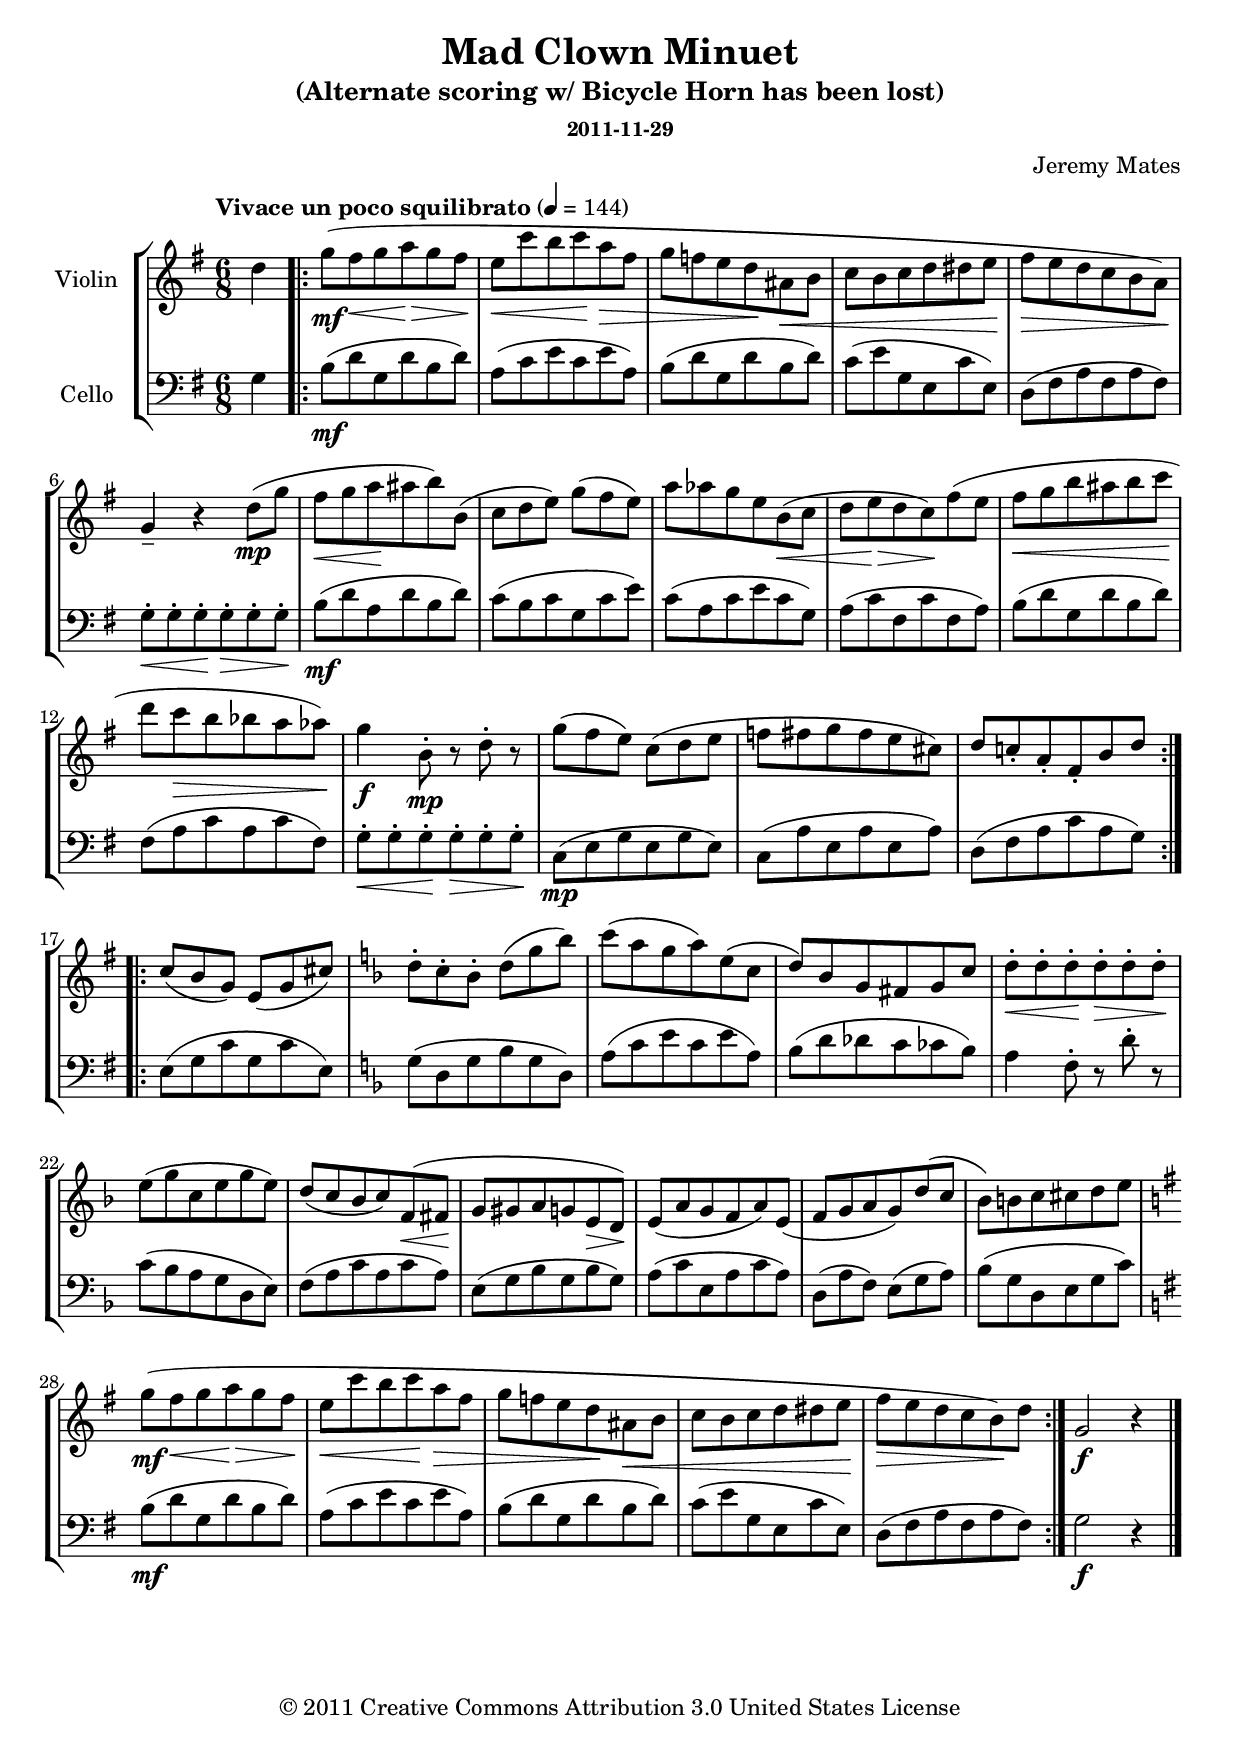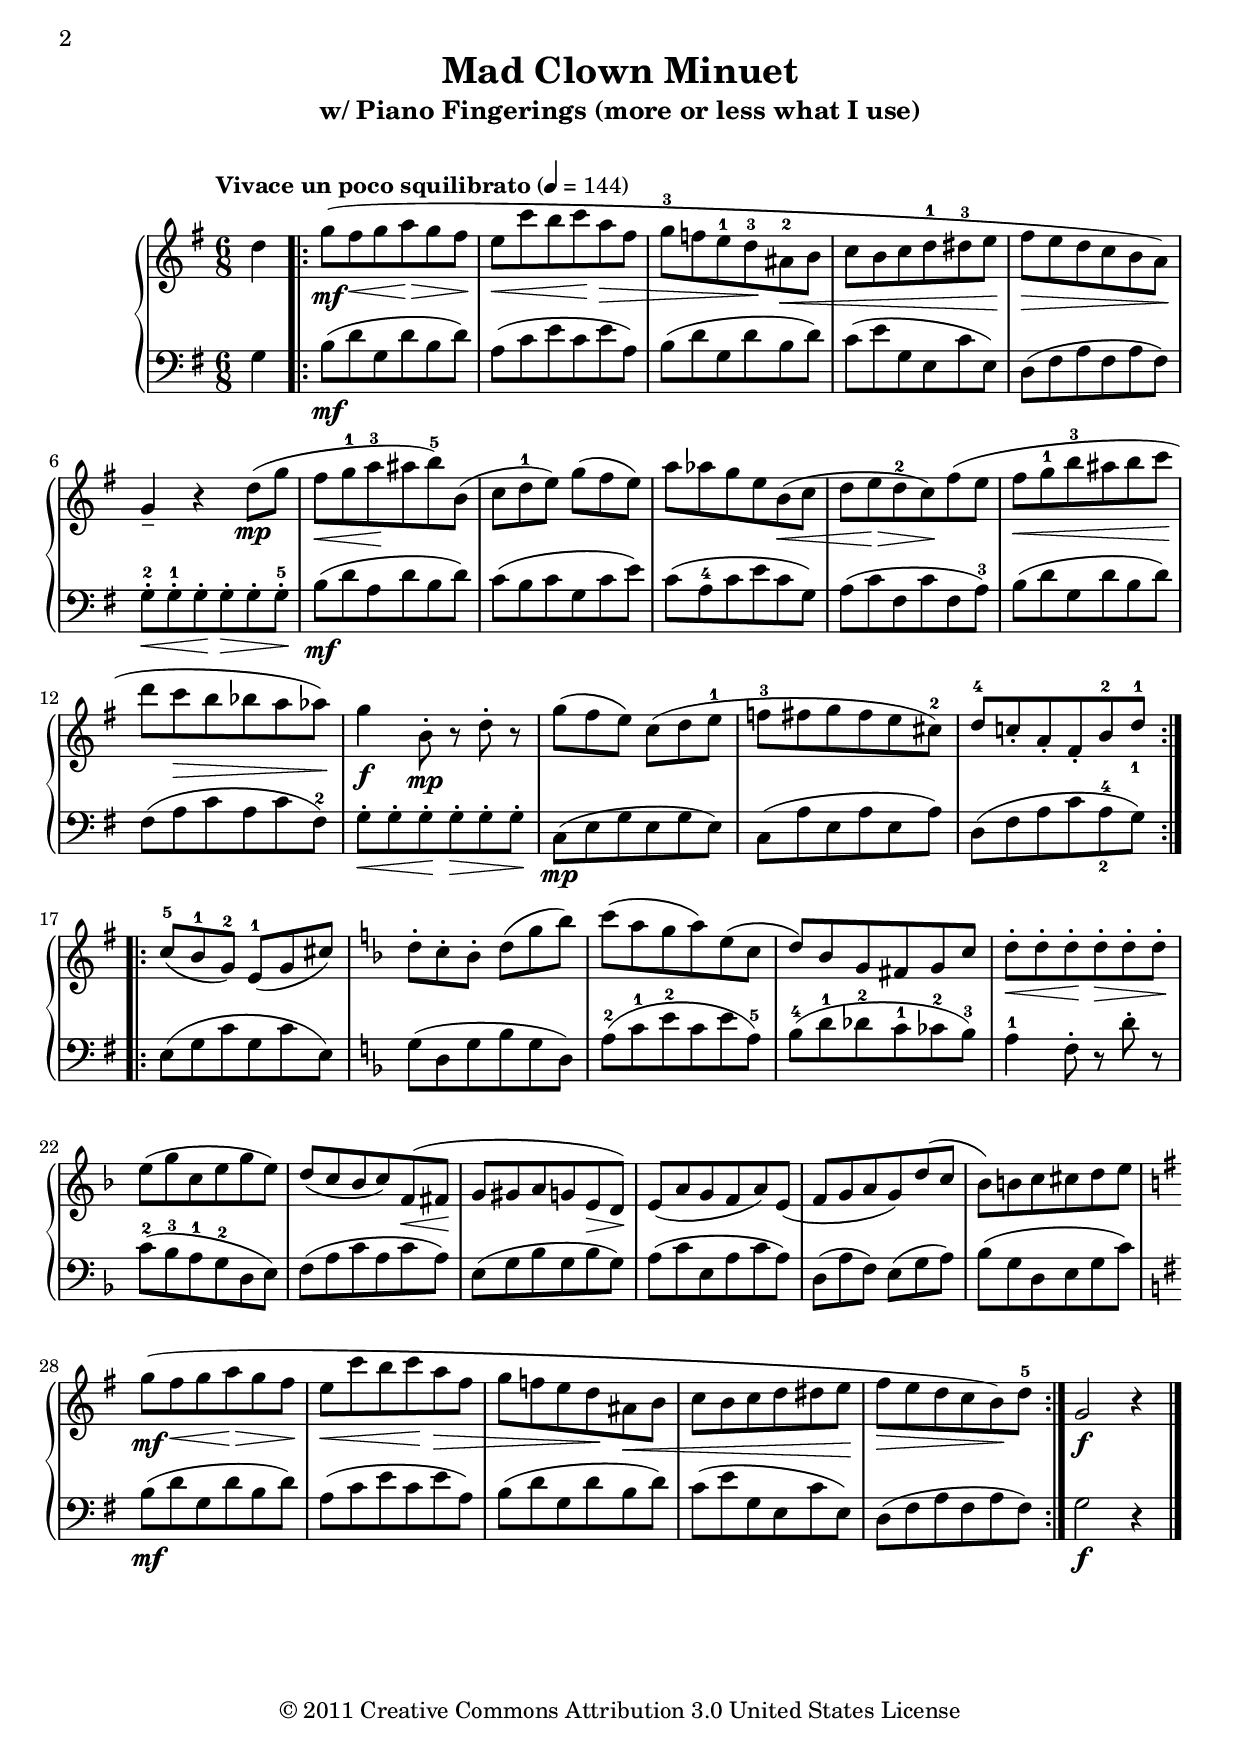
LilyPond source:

% LilyPond engraving system - http://www.lilypond.org/
%
% Experiment in rounded binary form, original theme from noodling many
% many months ago, somehow turned chromatic and quirky so went with the
% "mad clown" theme.
%
% This work is licensed under the Creative Commons Attribution 3.0 United
% States License. To view a copy of this license, visit
% http://creativecommons.org/licenses/by/3.0/us/ or send a letter to
% Creative Commons, 171 Second Street, Suite 300, San Francisco,
% California, 94105.

\version "2.14.0"

\include "articulate.ly"

#(define-markup-list-command (paragraph layout props args) (markup-list?)
 (interpret-markup-list layout props
   (make-justified-lines-markup-list (cons (make-hspace-markup 2) args))))

\header {
  title       = "Mad Clown Minuet"
  subtitle    = "(Alternate scoring w/ Bicycle Horn has been lost)"
  composer    = "Jeremy Mates"
  subsubtitle = "2011-11-29"
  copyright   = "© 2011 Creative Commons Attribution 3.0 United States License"
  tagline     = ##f
}

theviolin = \relative d'' {
  \key g \major
  \clef treble
  \tempo "Vivace un poco squilibrato" 4=144

  \time 6/8
  % but do not like the default 3+3 beaming that implies 2/4 time
  \set Timing.beatStructure = #'(6 6)

  \partial 4 d4 |

  \repeat volta 2 {
    g8(\mf fis\< g a\!\> g fis\! |
    e8\< c' b c\! a\> fis |
    g8 f e d\! ais\< b |
    c8 b c d dis e\! |

    fis8\> e d c b a\!) |
    g4-- r d'8(\mp g |
    fis8\< g a\! ais b) b,( |
    c8[ d e]) g( fis e) |

    a8 aes g e b(\< c |
    d8 e\!\> d c\!) fis( e |
    fis8\< g b ais b c\! |
    d8 c\> b bes a aes\!) |

    g4\f b,8-.\mp r d-. r |
    g8[( fis e]) c( d e |
    f8 fis g fis e cis) |
    d8 c!-. a-. fis-. b d |
  }

  \repeat volta 2 {
    c8[( b g]) e( g cis) |
    \key d \minor
    d8-.[ c-. bes-.] d( g bes) |
    c8( a g a) e( c |
    d8) bes g fis g c |

    d8-.\< d-. d-.\! d-.\> d-. d-.\! |
    e( g c, e g e) |
    d8( c bes c) \slurUp f,(\< fis\! |
    g8 gis a g e\> d\!) |
    \slurNeutral

    e8( a g f a) e( |
    f8 g a g) d'( c |
    bes8) b c cis d e |
    \key g \major
    g8(\mf fis\< g a\!\> g fis\! |

    e8\< c' b c\! a\> fis |
    g8 f e d\! ais\< b |
    c8 b c d dis e\! |
    fis8\> e d c b\!) d\! |
  }

  \relative g' { g2\f r4 }
  \bar "|."
}

% KLUGE copy of violin part, plus piano fingerings I use
upper = \relative d'' {
  \key g \major
  \clef treble
  \tempo "Vivace un poco squilibrato" 4=144

  \time 6/8
  % but do not like the default 3+3 beaming that implies 2/4 time
  \set Timing.beatStructure = #'(6 6)

  \partial 4 d4 |

  \repeat volta 2 {
    g8(\mf fis\< g a\!\> g fis\! |
    e8\< c' b c\! a\> fis |
    g8-3 f e-1 d\!-3 ais\<-2 b |
    c8 b c d-1 dis-3 e\! |

    fis8\> e d c b a\!) |
    g4-- r d'8(\mp g |
    fis8\< g-1 a\!-3 ais b)-5 b,( |
    c8[ d-1 e]) g( fis e) |

    a8 aes g e b(\< c |
    d8 e\!\> d-2 c\!) fis( e |
    fis8\< g-1 b-3 ais b c\! |
    d8 c\> b bes a aes\!) |

    g4\f b,8-.\mp r d-. r |
    g8[( fis e]) c( d e-1 |
    f8-3 fis g fis e cis-2) |
    d8-4 c!-. a-. fis-. b-2 d-1_\markup { \finger "1" } |
  }

  \repeat volta 2 {
    c8[(-5 b-1 g])-2 e(-1 g cis) |
    \key d \minor
    d8-.[ c-. bes-.] d( g bes) |
    c8( a g a) e( c |
    d8) bes g fis g c |

    d8-.\< d-. d-.\! d-.\> d-. d-.\! |
    e( g c, e g e) |
    d8( c bes c) \slurUp f,(\< fis\! |
    g8 gis a g e\> d\!) |
    \slurNeutral

    e8( a g f a) e( |
    f8 g a g) d'( c |
    bes8) b c cis d e |
    \key g \major
    g8(\mf fis\< g a\!\> g fis\! |

    e8\< c' b c\! a\> fis |
    g8 f e d\! ais\< b |
    c8 b c d dis e\! |
    fis8\> e d c b\!) d\!-5 |
  }

  \relative g' { g2\f r4 }
  \bar "|."
}

thecello = \relative g {
  \key g \major
  \clef bass

  \partial 4 g4 |

  \repeat volta 2 {
    b8(\mf d g, d' b d) |
    a8( c e  c  e a,) |
    b8( d g, d' b d) |
    c8( e g, e c' e,) |

    d8( fis a fis a fis) |
    g8-.\< g-. g-.\! g-.\> g-. g-.\! |
    b8(\mf d a d b d) |
    c8( b c g c e) |

    c8( a c e c g) |
    a8( c fis, c' fis, a) |
    b8( d g, d' b d) |
    fis,8( a c a c fis, ) |

    g8-.\< g-. g-.\! g-.\> g-. g-.\! |
    c,8(\mp e g e g e) |
    c8( a' e a e a) |
    d,8( fis a c a g) |
  }

  \repeat volta 2 {
    e8( g c g c e,) |
    \key d \minor
    g8( d g bes g d) |
    a'8( c e c e a,) |
    bes8( d des c ces bes) |

    a4 f8-. r d'-. r |
    c( bes a g d e) |
    f8( a c a c a) |
    e8( g bes g bes g) |

    a8( c e, a c a) |
    d,8[( a' f]) e( g a) |
    bes8( g d e g c) |
    \key g \major
    b8(\mf d g, d' b d) |

    a8( c e  c  e a,) |
    b8( d g, d' b d) |
    c8( e g, e c' e,) |
    d8( fis a fis a fis) |
  }

  g2\f r4
  \bar "|."
}

% KLUGE copy of cello part, plus piano fingerings I use
lower = \relative g {
  \key g \major
  \clef bass

  \partial 4 g4 |

  \repeat volta 2 {
    b8(\mf d g, d' b d) |
    a8( c e  c  e a,) |
    b8( d g, d' b d) |
    c8( e g, e c' e,) |

    d8( fis a fis a fis) |
    g8-.\<-2 g-.-1 g-.\! g-.\> g-. g-.\!-5 |
    b8(\mf d a d b d) |
    c8( b c g c e) |

    c8( a-4 c e c g) |
    a8( c fis, c' fis, a-3) |
    b8( d g, d' b d) |
    fis,8( a c a c fis,-2 ) |

    g8-.\< g-. g-.\! g-.\> g-. g-.\! |
    c,8(\mp e g e g e) |
    c8( a' e a e a) |
    d,8( fis a c a-4_\markup { \finger "2" } g) |
  }

  \repeat volta 2 {
    e8( g c g c e,) |
    \key d \minor
    g8( d g bes g d) |
    a'8(-2 c-1 e-2 c e a,-5) |
    bes8(-4 d-1 des-2 c-1 ces-2 bes-3) |

    a4-1 f8-. r d'-. r |
    c(-2 bes-3 a-1 g-2 d e) |
    f8( a c a c a) |
    e8( g bes g bes g) |

    a8( c e, a c a) |
    d,8[( a' f]) e( g a) |
    bes8( g d e g c) |
    \key g \major
    b8(\mf d g, d' b d) |

    a8( c e  c  e a,) |
    b8( d g, d' b d) |
    c8( e g, e c' e,) |
    d8( fis a fis a fis) |
  }

  g2\f r4
  \bar "|."
}
asStrings = {
  \new StaffGroup <<
    \new Staff <<
      \set Staff.instrumentName = #"Violin"
      \set Staff.midiInstrument = #"violin"
      \theviolin
    >>
    \new Staff <<
      \set Staff.instrumentName = #"Cello"
      \set Staff.midiInstrument = #"cello"
      \thecello
    >>
  >>
}

asPiano = {
  \new PianoStaff <<
    \set PianoStaff.midiInstrument = #"honky-tonk"
    \new Staff = "upper" \upper
    \new Staff = "lower" \lower
  >>
}

\book {
  \bookpart {
    \score {
      \asStrings
      \layout { }
    }
  }
  \bookpart {
    \header {
      title = "Mad Clown Minuet"
      subtitle = "w/ Piano Fingerings (more or less what I use)"
      subsubtitle = ""
      composer = " "
    }
    \score {
      \asPiano
      \layout { }
    }
    \score {
      \unfoldRepeats \articulate {
        \asPiano
      }
      \midi { }
    }
  }
}
